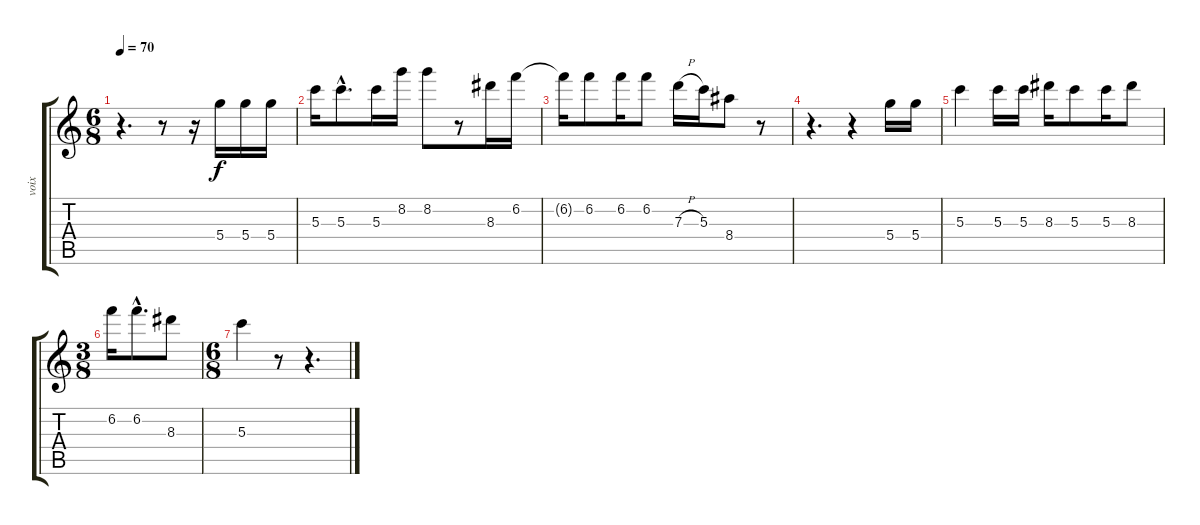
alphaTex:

\track ("voix" "voix") {instrument whistle}
\staff {score tabs}
\tuning (E6 B5 G5 D5 A4 E4) {hide}
\ts (6 8)
\tempo 70
\clef g2
\ks c
r.4{d dy f} r.8 r.16 5.4.16 5.4.16 5.4.16 |
5.3.16 5.3{hac}.8{d} 5.3.16 8.2.16 8.2.8 r.8 8.3.16 6.2.16 |
6.2{t}.16 6.2.8 6.2.16 6.2.8 7.3{h}.16 5.3.16 8.4.8 r.8 |
r.4{d} r.4 5.4.16 5.4.16 |
5.3.4 5.3.16 5.3.16 8.3.16 5.3.8 5.3.16 8.3.8 |
\ts (3 8)
6.2.16 6.2{hac}.8{d} 8.3.8 |
\ts (6 8)
5.3.4 r.8 r.4{d}
